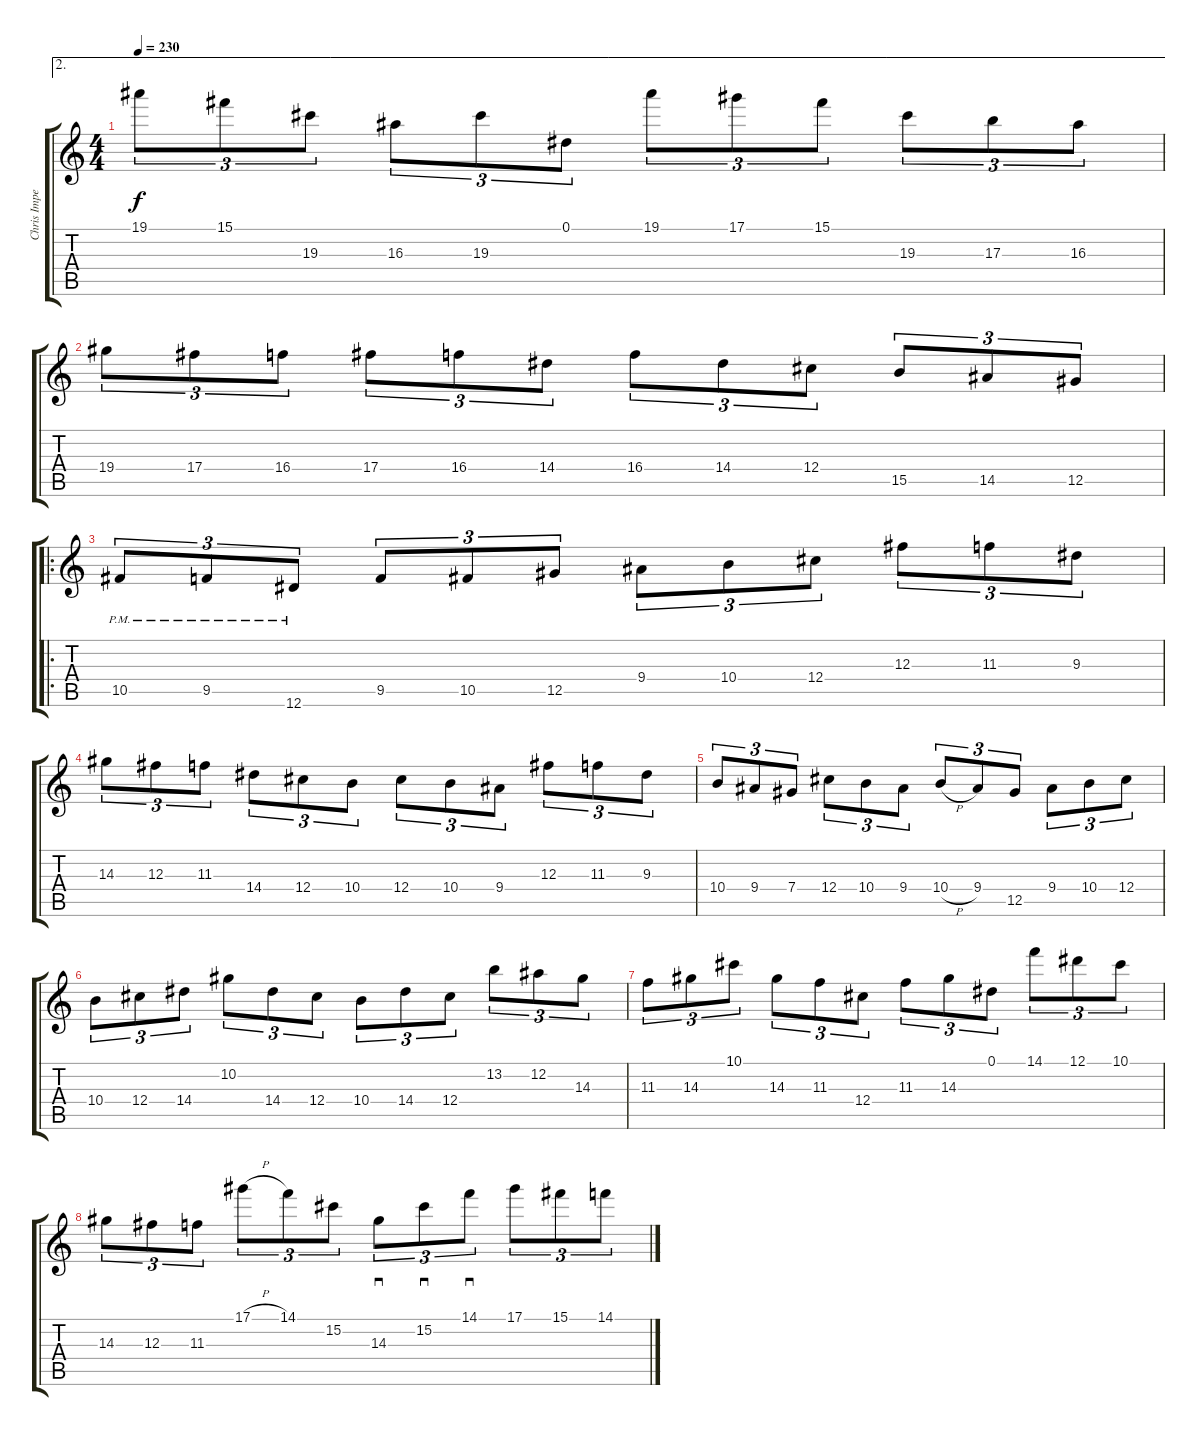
\track ("Chris Impellitteri" "Chris Impe") {instrument distortionguitar}
\staff {score tabs}
\tuning (Eb4 Bb3 Gb3 Db3 Ab2 Eb2) {hide}
\ae 2
\ts (4 4)
\tempo 230
\clef g2
\ks c
19.1.8{tu (3 2) dy f} 15.1.8{tu (3 2)} 19.3.8{tu (3 2)} 16.3.8{tu (3 2)} 19.3.8{tu (3 2)} 0.1.8{tu (3 2)} 19.1.8{tu (3 2)} 17.1.8{tu (3 2)} 15.1.8{tu (3 2)} 19.3.8{tu (3 2)} 17.3.8{tu (3 2)} 16.3.8{tu (3 2)} |
19.4.8{tu (3 2)} 17.4.8{tu (3 2)} 16.4.8{tu (3 2)} 17.4.8{tu (3 2)} 16.4.8{tu (3 2)} 14.4.8{tu (3 2)} 16.4.8{tu (3 2)} 14.4.8{tu (3 2)} 12.4.8{tu (3 2)} 15.5.8{tu (3 2)} 14.5.8{tu (3 2)} 12.5.8{tu (3 2)} |
\ro
10.5{pm}.8{tu (3 2)} 9.5{pm}.8{tu (3 2)} 12.6{pm}.8{tu (3 2)} 9.5.8{tu (3 2)} 10.5.8{tu (3 2)} 12.5.8{tu (3 2)} 9.4.8{tu (3 2)} 10.4.8{tu (3 2)} 12.4.8{tu (3 2)} 12.3.8{tu (3 2)} 11.3.8{tu (3 2)} 9.3.8{tu (3 2)} |
14.3.8{tu (3 2)} 12.3.8{tu (3 2)} 11.3.8{tu (3 2)} 14.4.8{tu (3 2)} 12.4.8{tu (3 2)} 10.4.8{tu (3 2)} 12.4.8{tu (3 2)} 10.4.8{tu (3 2)} 9.4.8{tu (3 2)} 12.3.8{tu (3 2)} 11.3.8{tu (3 2)} 9.3.8{tu (3 2)} |
10.4.8{tu (3 2)} 9.4.8{tu (3 2)} 7.4.8{tu (3 2)} 12.4.8{tu (3 2)} 10.4.8{tu (3 2)} 9.4.8{tu (3 2)} 10.4{h}.8{tu (3 2)} 9.4.8{tu (3 2)} 12.5.8{tu (3 2)} 9.4.8{tu (3 2)} 10.4.8{tu (3 2)} 12.4.8{tu (3 2)} |
10.4.8{tu (3 2)} 12.4.8{tu (3 2)} 14.4.8{tu (3 2)} 10.2.8{tu (3 2)} 14.4.8{tu (3 2)} 12.4.8{tu (3 2)} 10.4.8{tu (3 2)} 14.4.8{tu (3 2)} 12.4.8{tu (3 2)} 13.2.8{tu (3 2)} 12.2.8{tu (3 2)} 14.3.8{tu (3 2)} |
11.3.8{tu (3 2)} 14.3.8{tu (3 2)} 10.1.8{tu (3 2)} 14.3.8{tu (3 2)} 11.3.8{tu (3 2)} 12.4.8{tu (3 2)} 11.3.8{tu (3 2)} 14.3.8{tu (3 2)} 0.1.8{tu (3 2)} 14.1.8{tu (3 2)} 12.1.8{tu (3 2)} 10.1.8{tu (3 2)} |
14.3.8{tu (3 2)} 12.3.8{tu (3 2)} 11.3.8{tu (3 2)} 17.1{h}.8{tu (3 2)} 14.1.8{tu (3 2)} 15.2.8{tu (3 2)} 14.3.8{sd tu (3 2)} 15.2.8{sd tu (3 2)} 14.1.8{sd tu (3 2)} 17.1.8{tu (3 2)} 15.1.8{tu (3 2)} 14.1.8{tu (3 2)}
